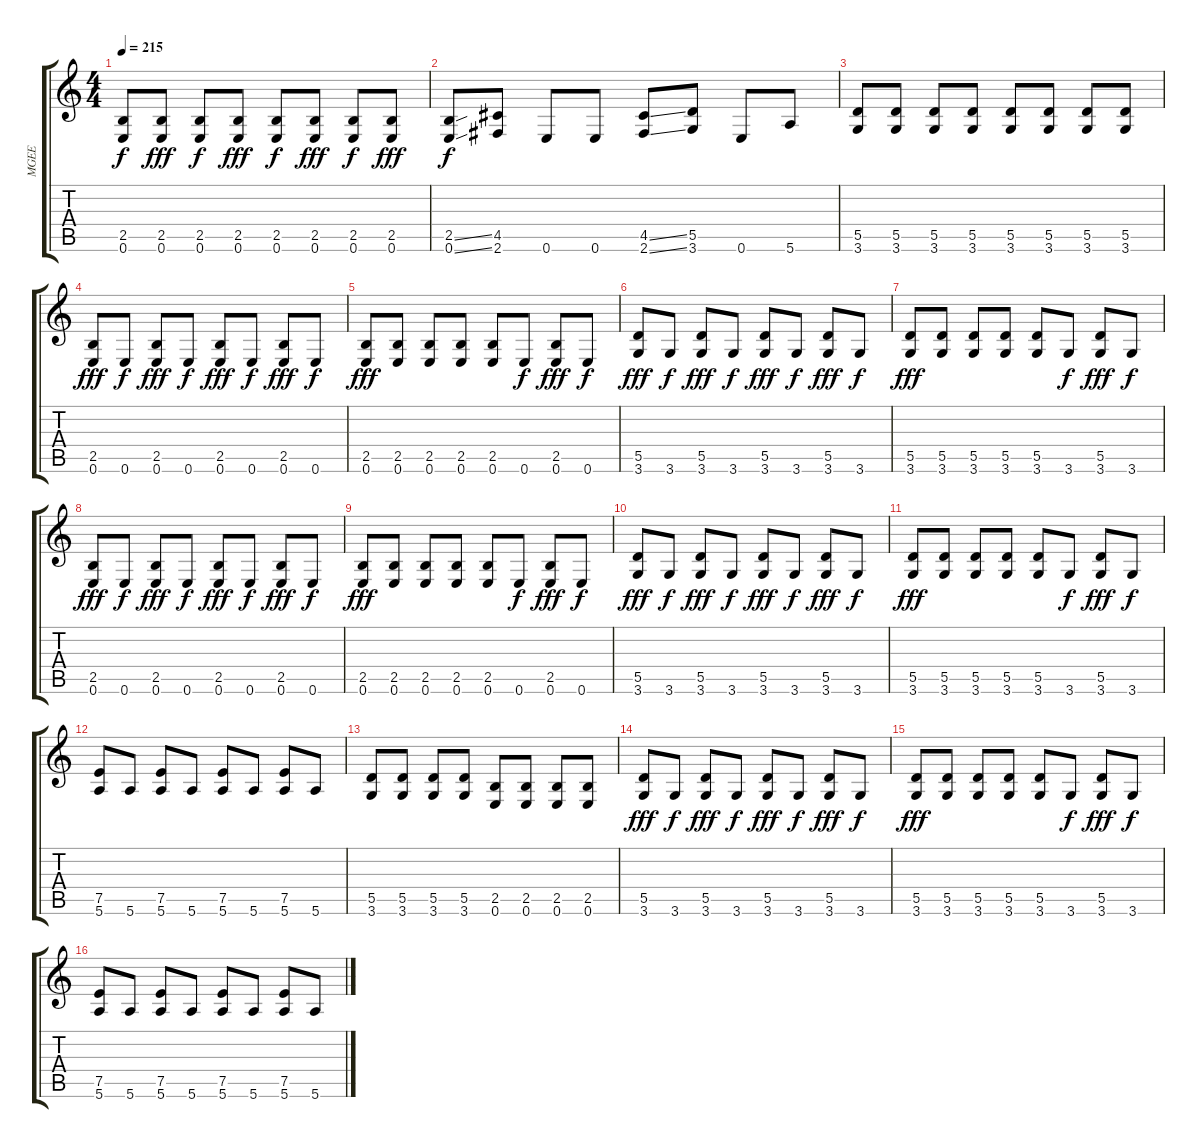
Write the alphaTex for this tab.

\track ("MGEE" "MGEE") {instrument distortionguitar}
\staff {score tabs}
\tuning (E4 B3 G3 D3 A2 E2) {hide}
\ts (4 4)
\tempo 215
\clef g2
\ks c
(2.5 0.6).8{dy f} (2.5 0.6).8{dy fff} (2.5 0.6).8{dy f} (2.5 0.6).8{dy fff} (2.5 0.6).8{dy f} (2.5 0.6).8{dy fff} (2.5 0.6).8{dy f} (2.5 0.6).8{dy fff} |
(2.5{ss} 0.6{ss}).8{dy f} (4.5 2.6).8 0.6.8 0.6.8 (4.5{ss} 2.6{ss}).8 (5.5 3.6).8 0.6.8 5.6.8 |
(5.5 3.6).8 (5.5 3.6).8 (5.5 3.6).8 (5.5 3.6).8 (5.5 3.6).8 (5.5 3.6).8 (5.5 3.6).8 (5.5 3.6).8 |
(2.5 0.6).8{dy fff} 0.6.8{dy f} (2.5 0.6).8{dy fff} 0.6.8{dy f} (2.5 0.6).8{dy fff} 0.6.8{dy f} (2.5 0.6).8{dy fff} 0.6.8{dy f} |
(2.5 0.6).8{dy fff} (2.5 0.6).8 (2.5 0.6).8 (2.5 0.6).8 (2.5 0.6).8 0.6.8{dy f} (2.5 0.6).8{dy fff} 0.6.8{dy f} |
(5.5 3.6).8{dy fff} 3.6.8{dy f} (5.5 3.6).8{dy fff} 3.6.8{dy f} (5.5 3.6).8{dy fff} 3.6.8{dy f} (5.5 3.6).8{dy fff} 3.6.8{dy f} |
(5.5 3.6).8{dy fff} (5.5 3.6).8 (5.5 3.6).8 (5.5 3.6).8 (5.5 3.6).8 3.6.8{dy f} (5.5 3.6).8{dy fff} 3.6.8{dy f} |
(2.5 0.6).8{dy fff} 0.6.8{dy f} (2.5 0.6).8{dy fff} 0.6.8{dy f} (2.5 0.6).8{dy fff} 0.6.8{dy f} (2.5 0.6).8{dy fff} 0.6.8{dy f} |
(2.5 0.6).8{dy fff} (2.5 0.6).8 (2.5 0.6).8 (2.5 0.6).8 (2.5 0.6).8 0.6.8{dy f} (2.5 0.6).8{dy fff} 0.6.8{dy f} |
(5.5 3.6).8{dy fff} 3.6.8{dy f} (5.5 3.6).8{dy fff} 3.6.8{dy f} (5.5 3.6).8{dy fff} 3.6.8{dy f} (5.5 3.6).8{dy fff} 3.6.8{dy f} |
(5.5 3.6).8{dy fff} (5.5 3.6).8 (5.5 3.6).8 (5.5 3.6).8 (5.5 3.6).8 3.6.8{dy f} (5.5 3.6).8{dy fff} 3.6.8{dy f} |
(7.5 5.6).8 5.6.8 (7.5 5.6).8 5.6.8 (7.5 5.6).8 5.6.8 (7.5 5.6).8 5.6.8 |
(5.5 3.6).8 (5.5 3.6).8 (5.5 3.6).8 (5.5 3.6).8 (2.5 0.6).8 (2.5 0.6).8 (2.5 0.6).8 (2.5 0.6).8 |
(5.5 3.6).8{dy fff} 3.6.8{dy f} (5.5 3.6).8{dy fff} 3.6.8{dy f} (5.5 3.6).8{dy fff} 3.6.8{dy f} (5.5 3.6).8{dy fff} 3.6.8{dy f} |
(5.5 3.6).8{dy fff} (5.5 3.6).8 (5.5 3.6).8 (5.5 3.6).8 (5.5 3.6).8 3.6.8{dy f} (5.5 3.6).8{dy fff} 3.6.8{dy f} |
(7.5 5.6).8 5.6.8 (7.5 5.6).8 5.6.8 (7.5 5.6).8 5.6.8 (7.5 5.6).8 5.6.8
